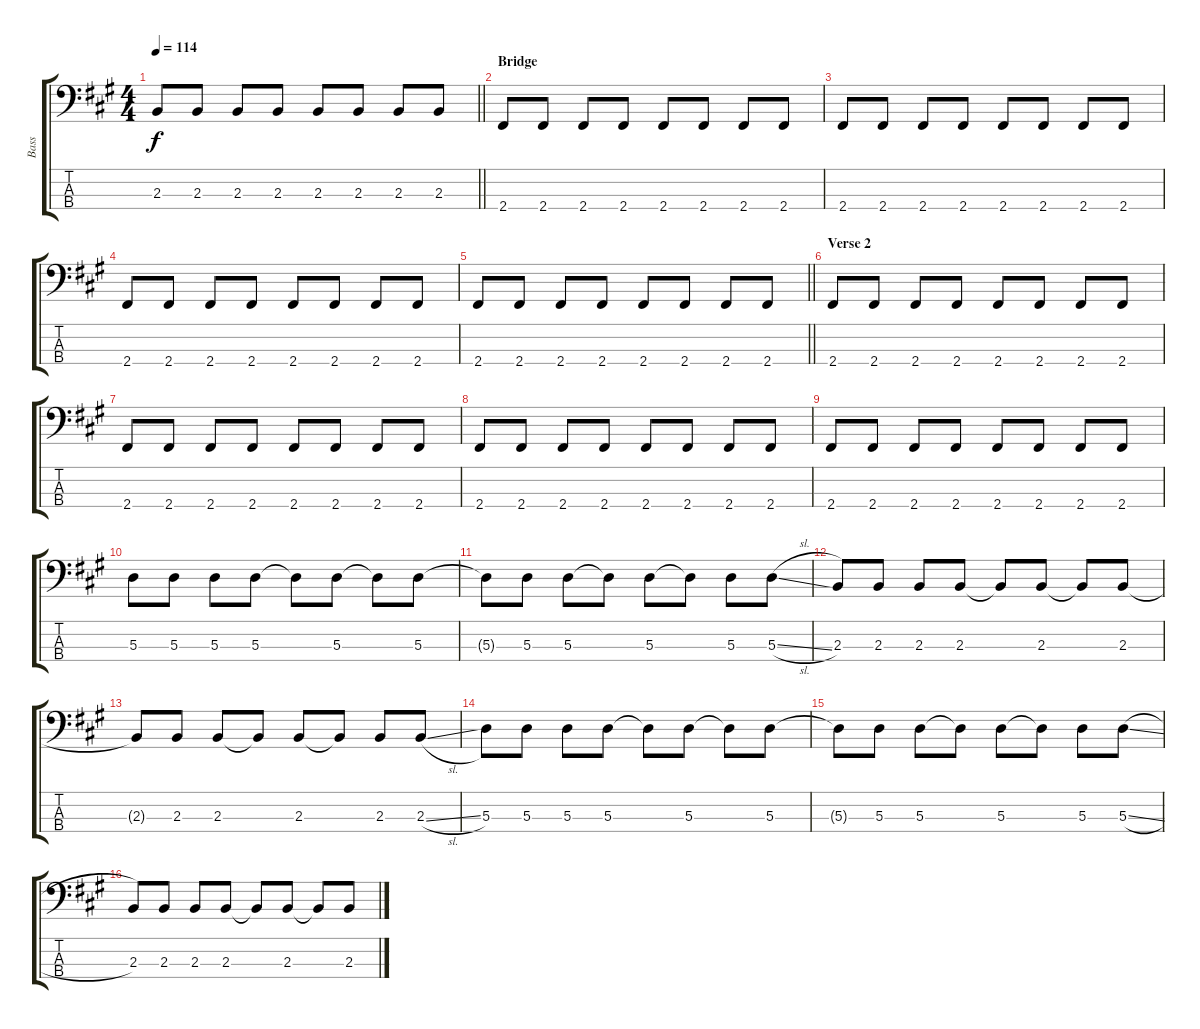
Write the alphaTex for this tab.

\track ("Bass" "Bass") {instrument electricbassfinger}
\staff {score tabs}
\tuning (G2 D2 A1 E1) {hide}
\ts (4 4)
\tempo 114
\clef f4
\barLineRight lightlight
\ks f#minor
2.3.8{dy f} 2.3.8 2.3.8 2.3.8 2.3.8 2.3.8 2.3.8 2.3.8 |
\section ("" "Bridge")
2.4.8 2.4.8 2.4.8 2.4.8 2.4.8 2.4.8 2.4.8 2.4.8 |
2.4.8 2.4.8 2.4.8 2.4.8 2.4.8 2.4.8 2.4.8 2.4.8 |
2.4.8 2.4.8 2.4.8 2.4.8 2.4.8 2.4.8 2.4.8 2.4.8 |
\barLineRight lightlight
2.4.8 2.4.8 2.4.8 2.4.8 2.4.8 2.4.8 2.4.8 2.4.8 |
\section ("" "Verse 2")
2.4.8 2.4.8 2.4.8 2.4.8 2.4.8 2.4.8 2.4.8 2.4.8 |
2.4.8 2.4.8 2.4.8 2.4.8 2.4.8 2.4.8 2.4.8 2.4.8 |
2.4.8 2.4.8 2.4.8 2.4.8 2.4.8 2.4.8 2.4.8 2.4.8 |
2.4.8 2.4.8 2.4.8 2.4.8 2.4.8 2.4.8 2.4.8 2.4.8 |
5.3.8 5.3.8 5.3.8 5.3.8 5.3{t}.8 5.3.8 5.3{t}.8 5.3.8 |
5.3{t}.8 5.3.8 5.3.8 5.3{t}.8 5.3.8 5.3{t}.8 5.3.8 5.3{sl}.8 |
2.3.8 2.3.8 2.3.8 2.3.8 2.3{t}.8 2.3.8 2.3{t}.8 2.3.8 |
2.3{t}.8 2.3.8 2.3.8 2.3{t}.8 2.3.8 2.3{t}.8 2.3.8 2.3{sl}.8 |
5.3.8 5.3.8 5.3.8 5.3.8 5.3{t}.8 5.3.8 5.3{t}.8 5.3.8 |
5.3{t}.8 5.3.8 5.3.8 5.3{t}.8 5.3.8 5.3{t}.8 5.3.8 5.3{sl}.8 |
2.3.8 2.3.8 2.3.8 2.3.8 2.3{t}.8 2.3.8 2.3{t}.8 2.3.8
